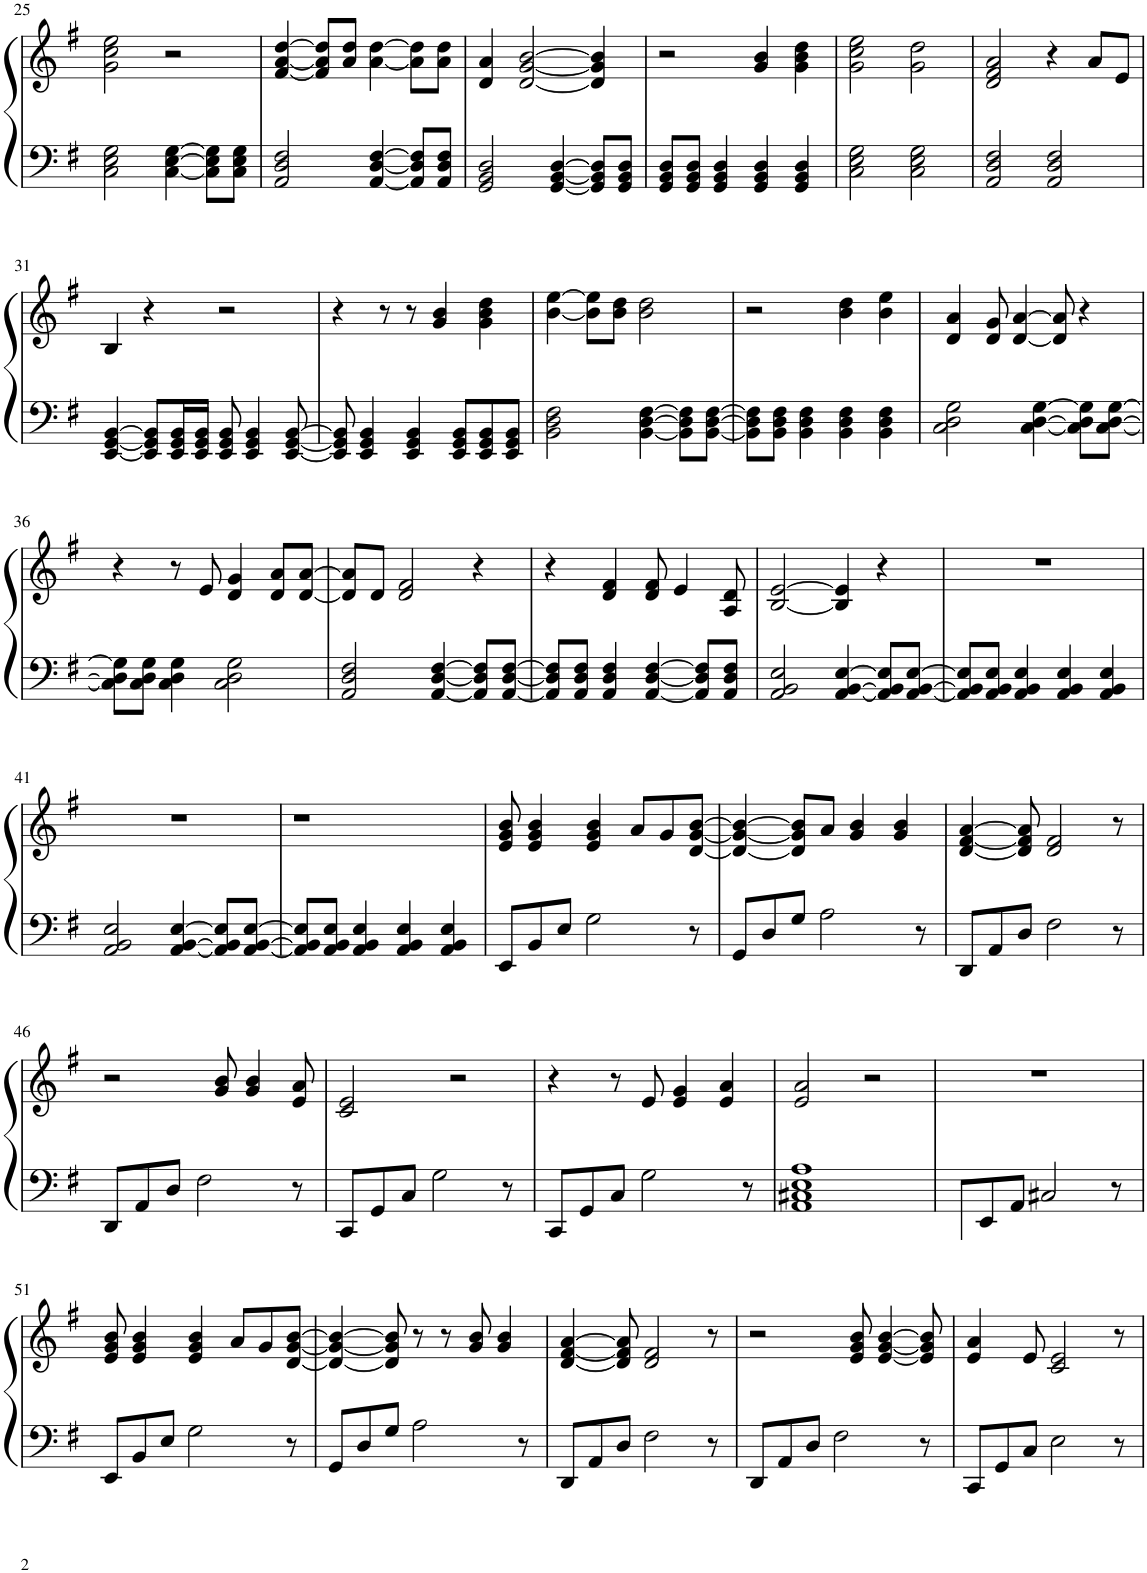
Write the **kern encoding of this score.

**kern	**kern
*part1	*part1
*staff2	*staff1
*I"Piano	*
*I'Pno.	*
!!LO:PB:g=z
*clefF4	*clefG2
*k[f#]	*k[f#]
*M4/4	*M4/4
=25	=25
2C\ 2E\ 2G\	2g\ 2cc\ 2ee\
[4C\ [4E\ [4G\	2r
8C\] 8E\] 8G\]L	.
8C\ 8E\ 8G\J	.
=26	=26
2AA/ 2D/ 2F#/	[4f#/ [4a/ [4dd/
.	8f#/] 8a/] 8dd/]L
.	8a/ 8dd/J
[4AA/ [4D/ [4F#/	[4a\ [4dd\
8AA/] 8D/] 8F#/]L	8a\] 8dd\]L
8AA/ 8D/ 8F#/J	8a\ 8dd\J
=27	=27
2GG/ 2BB/ 2D/	4d/ 4a/
.	[2d/ [2g/ [2b/
[4GG/ [4BB/ [4D/	.
8GG/] 8BB/] 8D/]L	4d/] 4g/] 4b/]
8GG/ 8BB/ 8D/J	.
=28	=28
8GG/ 8BB/ 8D/L	2r
8GG/ 8BB/ 8D/J	.
4GG/ 4BB/ 4D/	.
4GG/ 4BB/ 4D/	4g/ 4b/
4GG/ 4BB/ 4D/	4g\ 4b\ 4dd\
=29	=29
2C\ 2E\ 2G\	2g\ 2cc\ 2ee\
2C\ 2E\ 2G\	2g\ 2dd\
=30	=30
2AA/ 2D/ 2F#/	2d/ 2f#/ 2a/
2AA/ 2D/ 2F#/	4r
.	8a/L
.	8e/J
!!LO:LB:g=z
=31	=31
[4EE/ [4GG/ [4BB/	4B/
8EE/] 8GG/] 8BB/]L	4r
16EE/ 16GG/ 16BB/L	.
16EE/ 16GG/ 16BB/JJ	.
8EE/ 8GG/ 8BB/	2r
4EE/ 4GG/ 4BB/	.
[8EE/ [8GG/ [8BB/	.
=32	=32
8EE/] 8GG/] 8BB/]	4r
4EE/ 4GG/ 4BB/	.
.	8r
4EE/ 4GG/ 4BB/	8r
.	4g/ 4b/
8EE/ 8GG/ 8BB/L	.
8EE/ 8GG/ 8BB/	4g\ 4b\ 4dd\
8EE/ 8GG/ 8BB/J	.
=33	=33
2BB\ 2D\ 2F#\	[4b\ [4ee\
.	8b\] 8ee\]L
.	8b\ 8dd\J
[4BB\ [4D\ [4F#\	2b\ 2dd\
8BB\] 8D\] 8F#\]L	.
[8BB\ [8D\ [8F#\J	.
=34	=34
8BB\] 8D\] 8F#\]L	2r
8BB\ 8D\ 8F#\J	.
4BB\ 4D\ 4F#\	.
4BB\ 4D\ 4F#\	4b\ 4dd\
4BB\ 4D\ 4F#\	4b\ 4ee\
=35	=35
2C\ 2D\ 2G\	4d/ 4a/
.	8d/ 8g/
.	[4d/ [4a/
[4C\ [4D\ [4G\	.
.	8d/] 8a/]
8C\] 8D\] 8G\]L	4r
[8C\ [8D\ [8G\J	.
!!LO:LB:g=z
=36	=36
8C\] 8D\] 8G\]L	4r
8C\ 8D\ 8G\J	.
4C\ 4D\ 4G\	8r
.	8e/
2C\ 2D\ 2G\	4d/ 4g/
.	8d/ 8a/L
.	[8d/ [8a/J
=37	=37
2AA/ 2D/ 2F#/	8d/] 8a/]L
.	8d/J
.	2d/ 2f#/
[4AA/ [4D/ [4F#/	.
8AA/] 8D/] 8F#/]L	4r
[8AA/ [8D/ [8F#/J	.
=38	=38
8AA/] 8D/] 8F#/]L	4r
8AA/ 8D/ 8F#/J	.
4AA/ 4D/ 4F#/	4d/ 4f#/
[4AA/ [4D/ [4F#/	8d/ 8f#/
.	4e/
8AA/] 8D/] 8F#/]L	.
8AA/ 8D/ 8F#/J	8A/ 8d/
=39	=39
2AA/ 2BB/ 2E/	[2B/ [2e/
[4AA/ [4BB/ [4E/	4B/] 4e/]
8AA/] 8BB/] 8E/]L	4r
[8AA/ [8BB/ [8E/J	.
=40	=40
8AA/] 8BB/] 8E/]L	1r
8AA/ 8BB/ 8E/J	.
4AA/ 4BB/ 4E/	.
4AA/ 4BB/ 4E/	.
4AA/ 4BB/ 4E/	.
!!LO:LB:g=z
=41	=41
2AA/ 2BB/ 2E/	1r
[4AA/ [4BB/ [4E/	.
8AA/] 8BB/] 8E/]L	.
[8AA/ [8BB/ [8E/J	.
=42	=42
8AA/] 8BB/] 8E/]L	1r
8AA/ 8BB/ 8E/J	.
4AA/ 4BB/ 4E/	.
4AA/ 4BB/ 4E/	.
4AA/ 4BB/ 4E/	.
=43	=43
8EE/L	8e/ 8g/ 8b/
8BB/	4e/ 4g/ 4b/
8E/J	.
2G\	4e/ 4g/ 4b/
.	8a/L
.	8g/
8r	[8d/ [8g/ [8b/J
=44	=44
8GG/L	4d/_ 4g/_ 4b/_
8D/	.
8G/J	8d/] 8g/] 8b/]L
2A\	8a/J
.	4g/ 4b/
.	4g/ 4b/
8r	.
=45	=45
8DD/L	[4d/ [4f#/ [4a/
8AA/	.
8D/J	8d/] 8f#/] 8a/]
2F#\	2d/ 2f#/
8r	8r
!!LO:LB:g=z
=46	=46
8DD/L	2r
8AA/	.
8D/J	.
2F#\	.
.	8g/ 8b/
.	4g/ 4b/
8r	8e/ 8a/
=47	=47
8CC/L	2c/ 2e/
8GG/	.
8C/J	.
2G\	.
.	2r
8r	.
=48	=48
8CC/L	4r
8GG/	.
8C/J	8r
2G\	8e/
.	4e/ 4g/
.	4e/ 4a/
8r	.
=49	=49
1AA 1C#X 1E 1A	2e/ 2a/
.	2r
=50	=50
8AAA/L	1r
8EE/	.
8AA/J	.
2C#X/	.
8r	.
!!LO:LB:g=z
=51	=51
8EE/L	8e/ 8g/ 8b/
8BB/	4e/ 4g/ 4b/
8E/J	.
2G\	4e/ 4g/ 4b/
.	8a/L
.	8g/
8r	[8d/ [8g/ [8b/J
=52	=52
8GG/L	4d/_ 4g/_ 4b/_
8D/	.
8G/J	8d/] 8g/] 8b/]
2A\	8r
.	8r
.	8g/ 8b/
.	4g/ 4b/
8r	.
=53	=53
8DD/L	[4d/ [4f#/ [4a/
8AA/	.
8D/J	8d/] 8f#/] 8a/]
2F#\	2d/ 2f#/
8r	8r
=54	=54
8DD/L	2r
8AA/	.
8D/J	.
2F#\	.
.	8e/ 8g/ 8b/
.	[4e/ [4g/ [4b/
8r	8e/] 8g/] 8b/]
=55	=55
8CC/L	4e/ 4a/
8GG/	.
8C/J	8e/
2E\	2c/ 2e/
8r	8r
=	=
*-	*-
